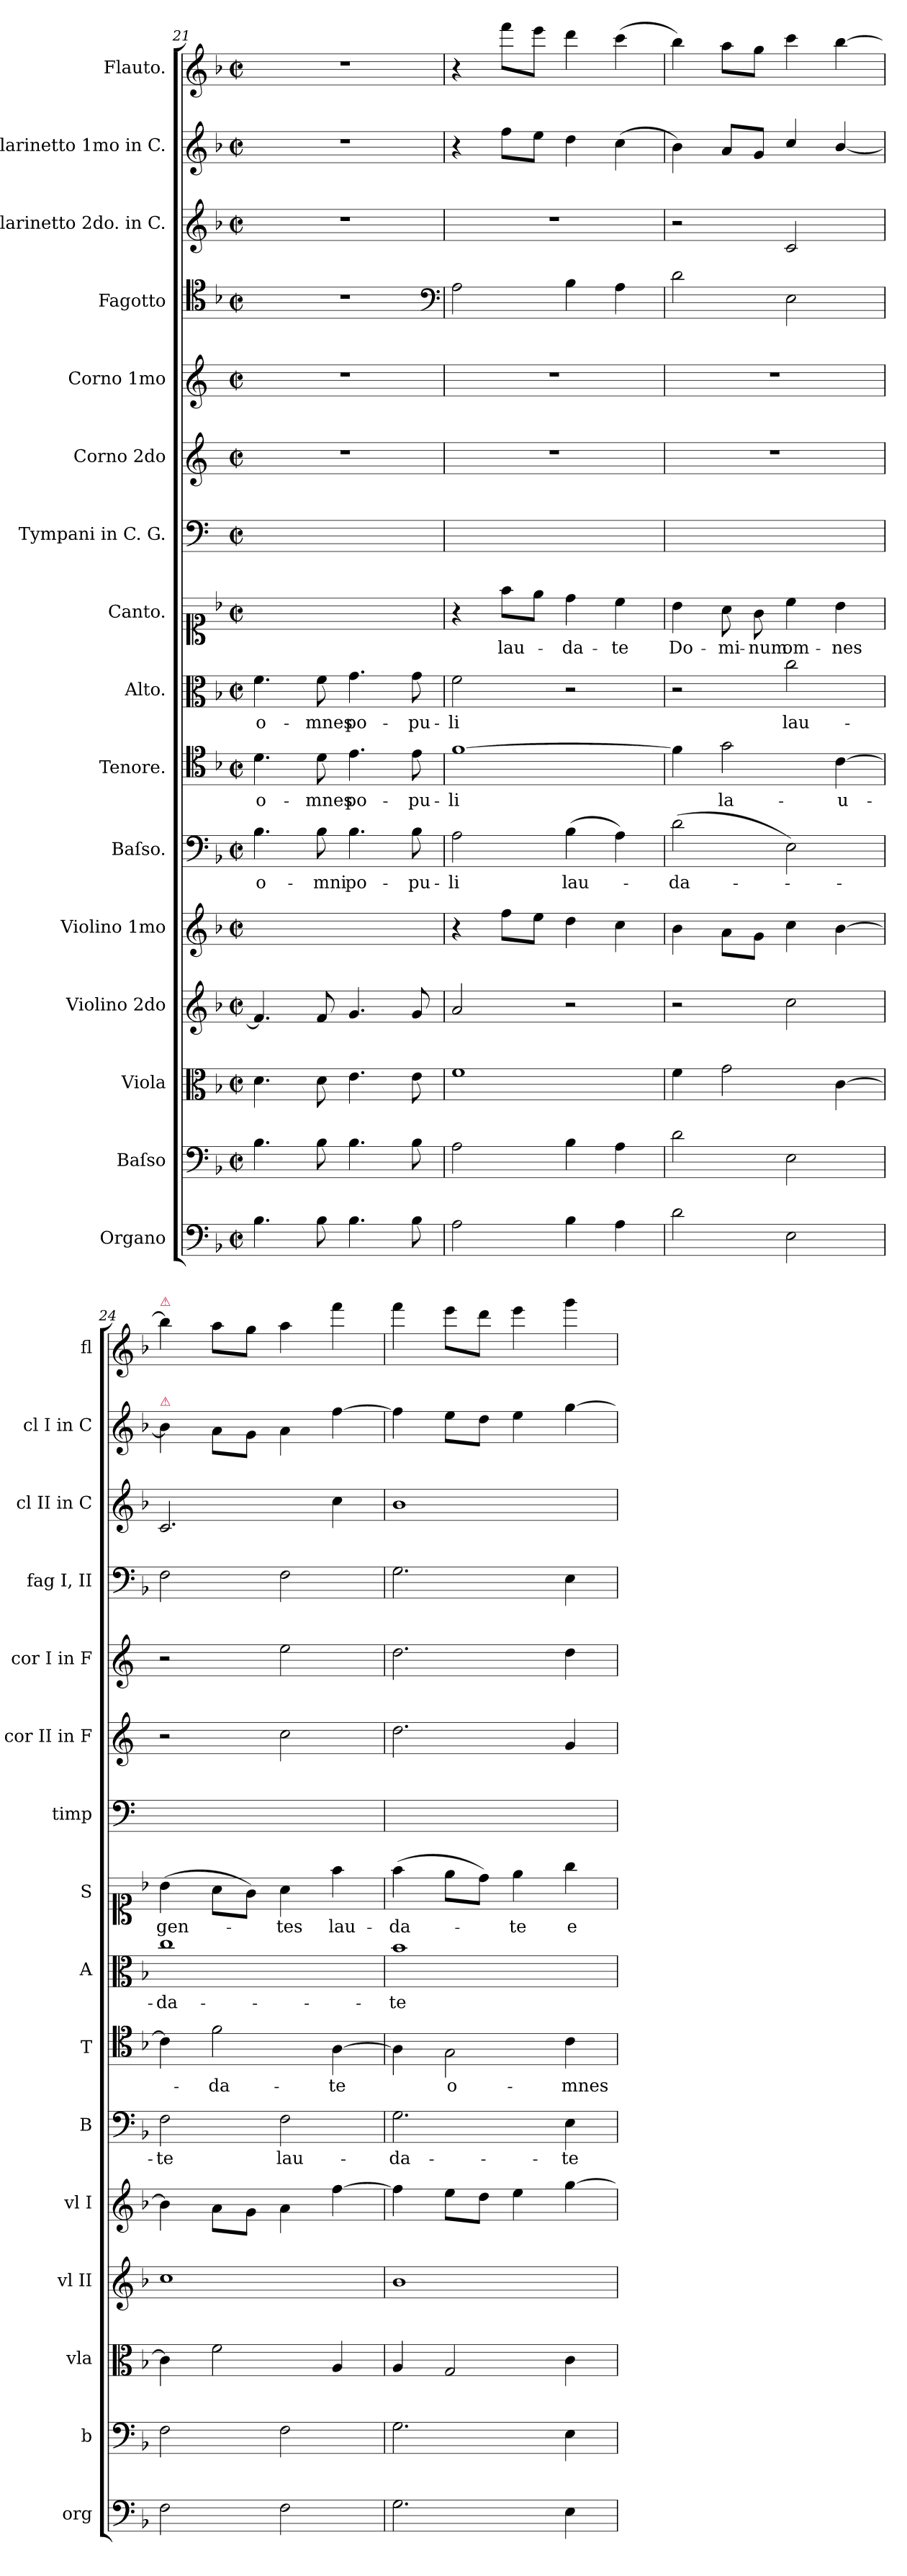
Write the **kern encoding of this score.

**kern	**kern	**kern	**kern	**kern	**kern	**text	**kern	**text	**kern	**text	**kern	**text	**kern	**kern	**kern	**kern	**kern	**kern	**kern
*part16	*part15	*part14	*part13	*part12	*part11	*part11	*part10	*part10	*part9	*part9	*part8	*part8	*part7	*part6	*part5	*part4	*part3	*part2	*part1
*staff16	*staff15	*staff14	*staff13	*staff12	*staff11	*staff11	*staff10	*staff10	*staff9	*staff9	*staff8	*staff8	*staff7	*staff6	*staff5	*staff4	*staff3	*staff2	*staff1
*I"Organo	*I"Baſso	*I"Viola	*I"Violino 2do	*I"Violino 1mo	*I"Baſso.	*	*I"Tenore.	*	*I"Alto.	*	*I"Canto.	*	*I"Tympani in C. G.	*I"Corno 2do	*I"Corno 1mo	*I"Fagotto	*I"Clarinetto 2do. in C.	*I"Clarinetto 1mo in C.	*I"Flauto.
*I'org	*I'b	*I'vla	*I'vl II	*I'vl I	*I'B	*	*I'T	*	*I'A	*	*I'S	*	*I'timp	*I'cor II in F	*I'cor I in F	*I'fag I, II	*I'cl II in C	*I'cl I in C	*I'fl
*clefF4	*clefF4	*clefC3	*clefG2	*clefG2	*clefF4	*	*clefC4	*	*clefC3	*	*clefC1	*	*clefF4	*clefG2	*clefG2	*clefC4	*clefG2	*clefG2	*clefG2
*	*	*	*	*	*	*	*	*	*	*	*	*	*	*ITrd4c7	*ITrd4c7	*	*	*	*
*k[b-]	*k[b-]	*k[b-]	*k[b-]	*k[b-]	*k[b-]	*	*k[b-]	*	*k[b-]	*	*k[b-]	*	*k[]	*k[b-]	*k[b-]	*k[b-]	*k[b-]	*k[b-]	*k[b-]
*F:	*F:	*F:	*F:	*F:	*F:	*	*F:	*	*F:	*	*F:	*	*	*	*	*F:	*F:	*F:	*F:
*M2/2	*M2/2	*M2/2	*M2/2	*M2/2	*M2/2	*	*M2/2	*	*M2/2	*	*M2/2	*	*M2/2	*M2/2	*M2/2	*M2/2	*M2/2	*M2/2	*M2/2
*met(c|)	*met(c|)	*met(c|)	*met(c|)	*met(c|)	*met(c|)	*	*met(c|)	*	*met(c|)	*	*met(c|)	*	*met(c|)	*met(c|)	*met(c|)	*met(c|)	*met(c|)	*met(c|)	*met(c|)
=21	=21	=21	=21	=21	=21	=21	=21	=21	=21	=21	=21	=21	=21	=21	=21	=21	=21	=21	=21
4.B-\	4.B-\	4.d\	4.f/]	1ryy	4.B-\	o-	4.d\	o-	4.f\	o-	1ryy	.	1ryy	1r	1r	1r	1r	1r	1r
8B-\	8B-\	8d\	8f/	.	8B-\	-mni	8d\	-mnes	8f\	-mnes	.	.	.	.	.	.	.	.	.
4.B-\	4.B-\	4.e\	4.g/	.	4.B-\	po-	4.e\	po-	4.g\	po-	.	.	.	.	.	.	.	.	.
8B-\	8B-\	8e\	8g/	.	8B-\	-pu-	8e\	-pu-	8g\	-pu-	.	.	.	.	.	.	.	.	.
*	*	*	*	*	*	*	*	*	*	*	*	*	*	*	*	*clefF4	*	*	*
=22	=22	=22	=22	=22	=22	=22	=22	=22	=22	=22	=22	=22	=22	=22	=22	=22	=22	=22	=22
2A\	2A\	1f	2a/	4r	2A\	-li	[1f	-li	2f\	-li	4r	.	1ryy	1r	1r	2A\	1r	4r	4r
.	.	.	.	8ff\L	.	.	.	.	.	.	8ff\L	lau-	.	.	.	.	.	8ff\L	8fff\L
.	.	.	.	8ee\J	.	.	.	.	.	.	8ee\J	.	.	.	.	.	.	8ee\J	8eee\J
4B-\	4B-\	.	2r	4dd\	(4B-\	lau-	.	.	2r	.	4dd\	-da-	.	.	.	4B-\	.	4dd\	4ddd\
4A\	4A\	.	.	4cc\	4A\)	.	.	.	.	.	4cc\	-te	.	.	.	4A\	.	(4cc\	(4ccc\
=23	=23	=23	=23	=23	=23	=23	=23	=23	=23	=23	=23	=23	=23	=23	=23	=23	=23	=23	=23
2d\	2d\	4f\	2r	4b-\	(2d\	-da-	4f\]	.	2r	.	4b-\	Do-	1ryy	1r	1r	2d\	2r	4b-\)	4bb-\)
.	.	2g\	.	8a\L	.	.	2g\	la-	.	.	8a\	-mi-	.	.	.	.	.	8a/L	8aa\L
.	.	.	.	8g\J	.	.	.	.	.	.	8g\	-num	.	.	.	.	.	8g/J	8gg\J
2E\	2E\	.	2cc\	4cc\	2E\)	.	.	.	2cc\	lau-	4cc\	om-	.	.	.	2E\	2c/	4cc/	4ccc\
.	.	[4c\	.	[4b-\	.	.	[4c\	-u-	.	.	4b-\	-nes	.	.	.	.	.	[4b-/	[4bb-\
=24	=24	=24	=24	=24	=24	=24	=24	=24	=24	=24	=24	=24	=24	=24	=24	=24	=24	=24	=24
!	!	!	!	!	!	!	!	!	!	!	!	!	!	!	!	!	!	!	!LO:TX:a:color=crimson:t=⚠
!	!	!	!	!	!	!	!	!	!	!	!	!	!	!	!	!	!	!LO:TX:a:color=crimson:t=⚠	!
2F\	2F\	4c\]	1cc	4b-\]	2F\	-te	4c\]	.	1cc	-da-	(4b-\	gen-	1ryy	2r	2r	2F\	2.c/	4b-\]	4bb-\]
.	.	2f\	.	8a\L	.	.	2f\	-da-	.	.	8a\L	.	.	.	.	.	.	8a\L	8aa\L
.	.	.	.	8g\J	.	.	.	.	.	.	8g\J)	.	.	.	.	.	.	8g\J	8gg\J
2F\	2F\	.	.	4a\	2F\	lau-	.	.	.	.	4a\	-tes	.	2f\	2a\	2F\	.	4a\	4aa\
.	.	4A/	.	[4ff\	.	.	[4A\	-te	.	.	4ff\	lau-	.	.	.	.	4cc\	[4ff\	4fff\
=25	=25	=25	=25	=25	=25	=25	=25	=25	=25	=25	=25	=25	=25	=25	=25	=25	=25	=25	=25
2.G\	2.G\	4A/	1b-	4ff\]	2.G\	-da-	4A\]	.	1b-	-te	(4ff\	-da-	1ryy	2.g\	2.g\	2.G\	1b-	4ff\]	4fff\
.	.	2G/	.	8ee\L	.	.	2G\	o-	.	.	8ee\L	.	.	.	.	.	.	8ee\L	8eee\L
.	.	.	.	8dd\J	.	.	.	.	.	.	8dd\J)	.	.	.	.	.	.	8dd\J	8ddd\J
.	.	.	.	4ee\	.	.	.	.	.	.	4ee\	-te	.	.	.	.	.	4ee\	4eee\
4E\	4E\	4c\	.	[4gg\	4E\	-te	4c\	-mnes	.	.	4gg\	e-	.	4c/	4g\	4E\	.	[4gg\	4ggg\
=	=	=	=	=	=	=	=	=	=	=	=	=	=	=	=	=	=	=	=
*-	*-	*-	*-	*-	*-	*-	*-	*-	*-	*-	*-	*-	*-	*-	*-	*-	*-	*-	*-
